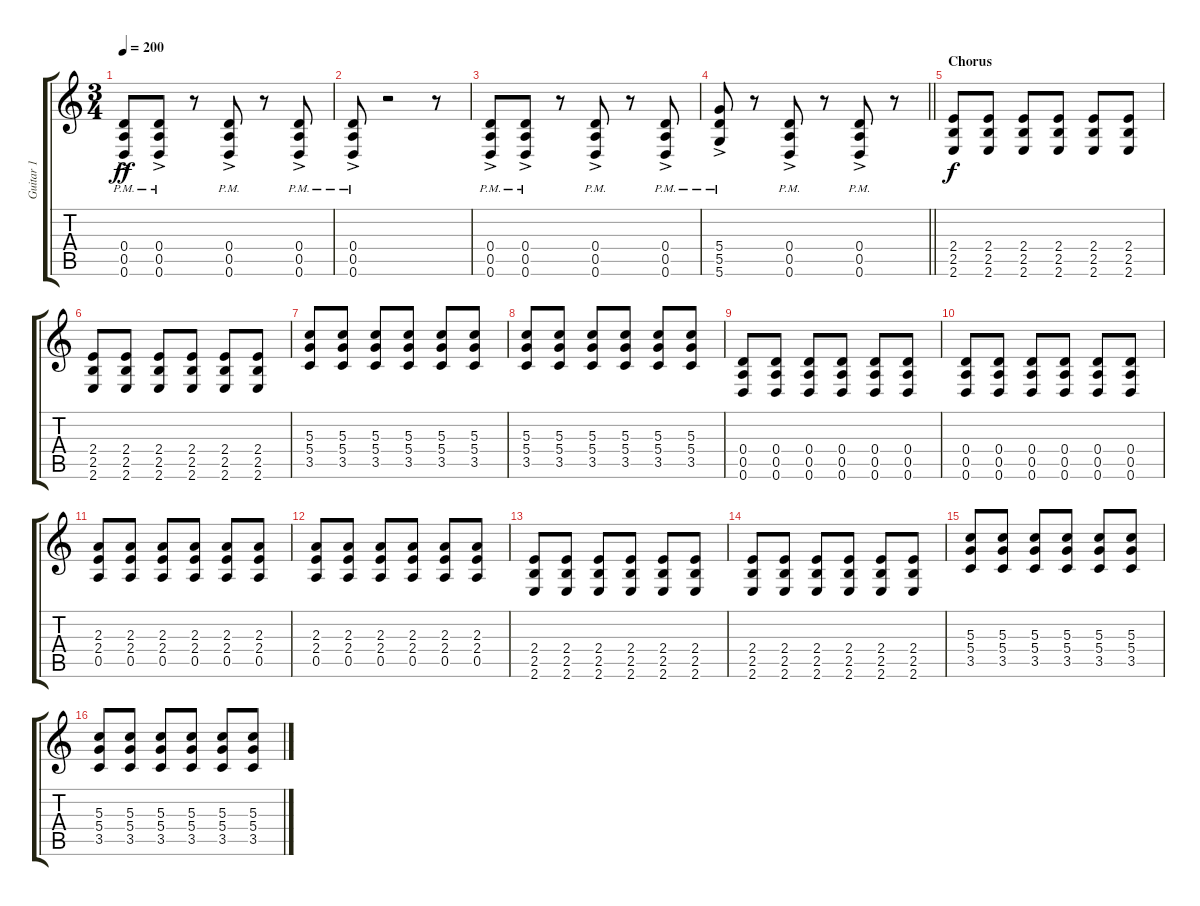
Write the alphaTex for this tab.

\track ("Guitar 1" "Guitar 1") {instrument overdrivenguitar}
\staff {score tabs}
\tuning (E4 B3 G3 D3 A2 D2) {hide}
\ts (3 4)
\tempo 200
\clef g2
\ks c
(0.4{pm} 0.5{ac pm} 0.6{ac pm}).8{dy ff} (0.4{pm} 0.5{ac pm} 0.6{ac pm}).8 r.8 (0.4{pm} 0.5{ac pm} 0.6{ac pm}).8 r.8 (0.4{pm} 0.5{ac pm} 0.6{ac pm}).8 |
(0.4{pm} 0.5{ac pm} 0.6{ac pm}).8 r.2 r.8 |
(0.4{pm} 0.5{ac pm} 0.6{ac pm}).8 (0.4{pm} 0.5{ac pm} 0.6{ac pm}).8 r.8 (0.4{pm} 0.5{ac pm} 0.6{ac pm}).8 r.8 (0.4{pm} 0.5{ac pm} 0.6{ac pm}).8 |
\barLineRight lightlight
(5.4{pm} 5.5{ac pm} 5.6{ac pm}).8 r.8 (0.4{pm} 0.5{ac pm} 0.6{ac pm}).8 r.8 (0.4{pm} 0.5{ac pm} 0.6{ac pm}).8 r.8 |
\section ("" "Chorus")
(2.4 2.5 2.6).8{dy f} (2.4 2.5 2.6).8 (2.4 2.5 2.6).8 (2.4 2.5 2.6).8 (2.4 2.5 2.6).8 (2.4 2.5 2.6).8 |
(2.4 2.5 2.6).8 (2.4 2.5 2.6).8 (2.4 2.5 2.6).8 (2.4 2.5 2.6).8 (2.4 2.5 2.6).8 (2.4 2.5 2.6).8 |
(5.3 5.4 3.5).8 (5.3 5.4 3.5).8 (5.3 5.4 3.5).8 (5.3 5.4 3.5).8 (5.3 5.4 3.5).8 (5.3 5.4 3.5).8 |
(5.3 5.4 3.5).8 (5.3 5.4 3.5).8 (5.3 5.4 3.5).8 (5.3 5.4 3.5).8 (5.3 5.4 3.5).8 (5.3 5.4 3.5).8 |
(0.4 0.5 0.6).8 (0.4 0.5 0.6).8 (0.4 0.5 0.6).8 (0.4 0.5 0.6).8 (0.4 0.5 0.6).8 (0.4 0.5 0.6).8 |
(0.4 0.5 0.6).8 (0.4 0.5 0.6).8 (0.4 0.5 0.6).8 (0.4 0.5 0.6).8 (0.4 0.5 0.6).8 (0.4 0.5 0.6).8 |
(2.3 2.4 0.5).8 (2.3 2.4 0.5).8 (2.3 2.4 0.5).8 (2.3 2.4 0.5).8 (2.3 2.4 0.5).8 (2.3 2.4 0.5).8 |
(2.3 2.4 0.5).8 (2.3 2.4 0.5).8 (2.3 2.4 0.5).8 (2.3 2.4 0.5).8 (2.3 2.4 0.5).8 (2.3 2.4 0.5).8 |
(2.4 2.5 2.6).8 (2.4 2.5 2.6).8 (2.4 2.5 2.6).8 (2.4 2.5 2.6).8 (2.4 2.5 2.6).8 (2.4 2.5 2.6).8 |
(2.4 2.5 2.6).8 (2.4 2.5 2.6).8 (2.4 2.5 2.6).8 (2.4 2.5 2.6).8 (2.4 2.5 2.6).8 (2.4 2.5 2.6).8 |
(5.3 5.4 3.5).8 (5.3 5.4 3.5).8 (5.3 5.4 3.5).8 (5.3 5.4 3.5).8 (5.3 5.4 3.5).8 (5.3 5.4 3.5).8 |
(5.3 5.4 3.5).8 (5.3 5.4 3.5).8 (5.3 5.4 3.5).8 (5.3 5.4 3.5).8 (5.3 5.4 3.5).8 (5.3 5.4 3.5).8
